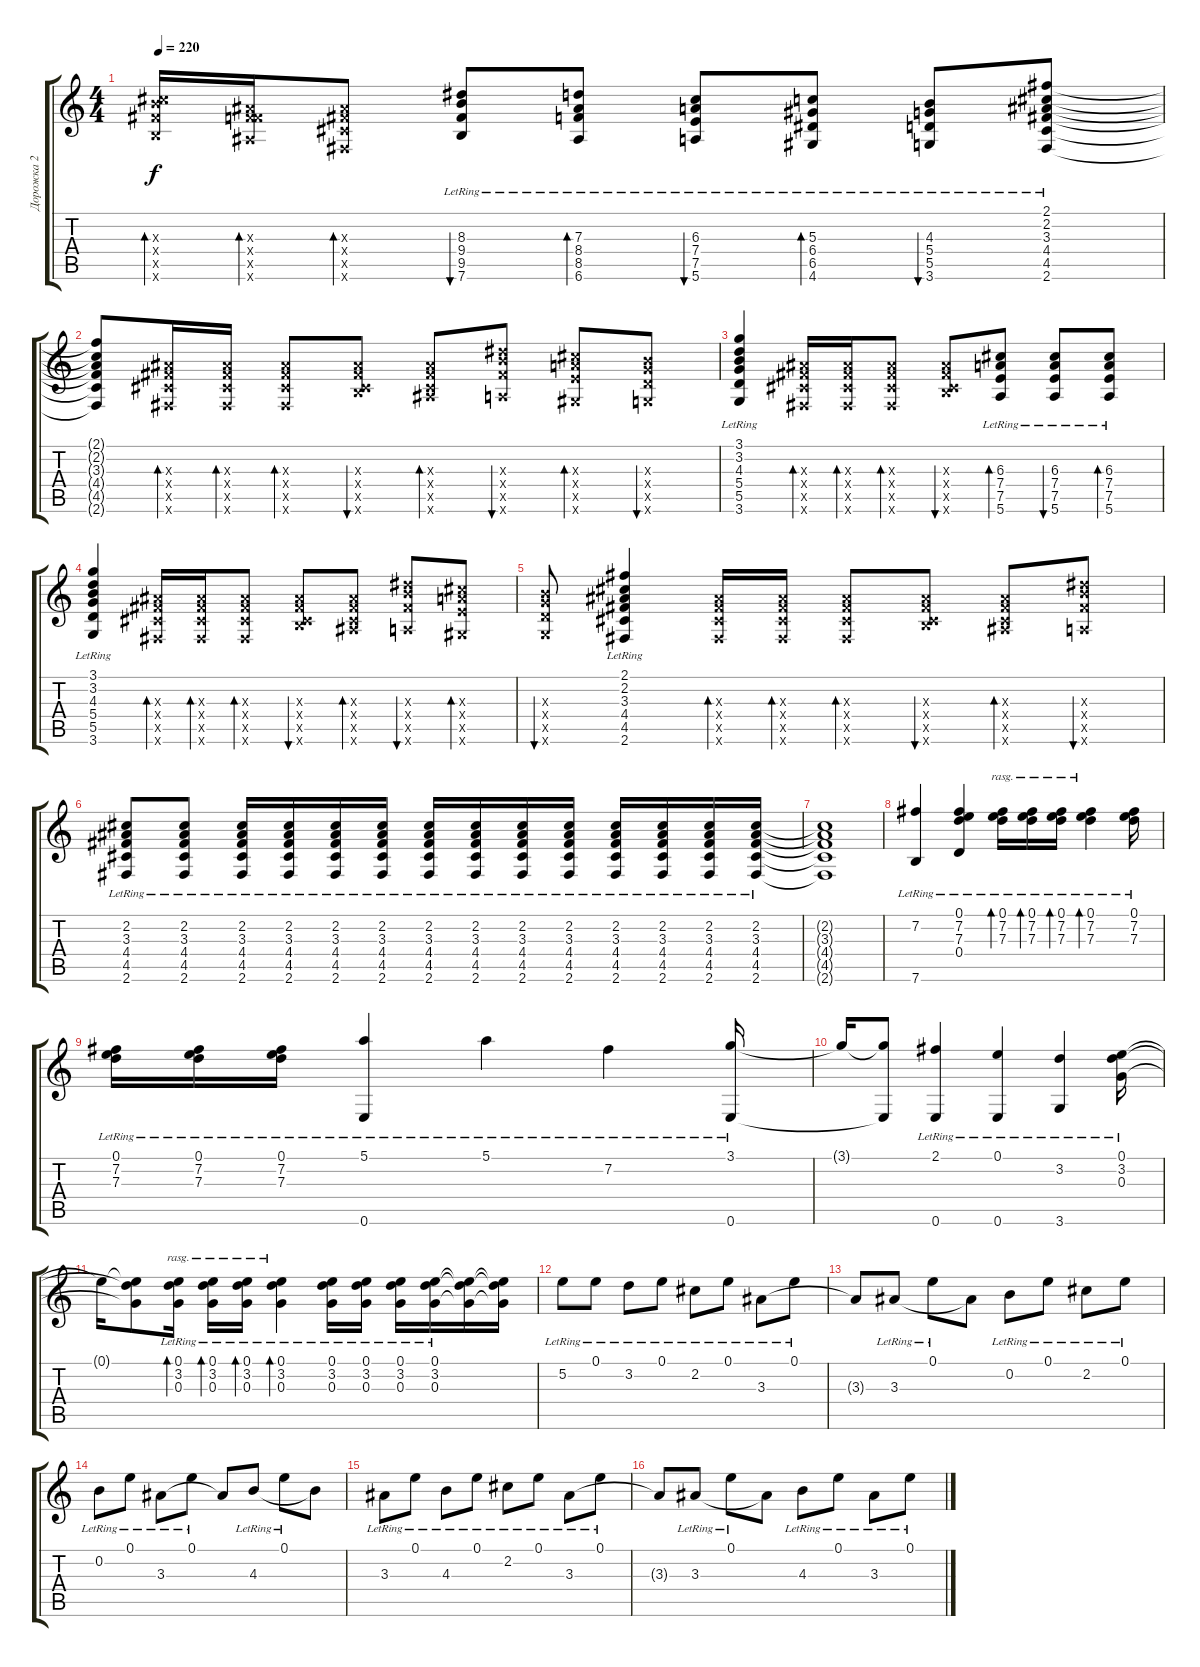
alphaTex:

\track ("Дорожка 2" "Дорожка 2") {instrument acousticguitarsteel}
\staff {score tabs}
\tuning (E4 B3 G3 D3 A2 E2) {hide}
\ts (4 4)
\tempo 220
\clef g2
\ks c
(6.3{x} 9.4{x} 9.5{x} 7.6{x}).16{bd 60 dy f} (3.3{x} 4.4{x} 8.5{x} 6.6{x}).16{bd 60} (3.3{x} 4.4{x} 4.5{x} 2.6{x}).8{bd 60} (8.3{lr} 9.4{lr} 9.5{lr} 7.6{lr}).8{bu 60} (7.3{lr} 8.4{lr} 8.5{lr} 6.6{lr}).8{bd 60} (6.3{lr} 7.4{lr} 7.5{lr} 5.6{lr}).8{bu 60} (5.3{lr} 6.4{lr} 6.5{lr} 4.6{lr}).8{bd 60} (4.3{lr} 5.4{lr} 5.5{lr} 3.6{lr}).8{bu 60} (2.1{lr} 2.2{lr} 3.3{lr} 4.4{lr} 4.5{lr} 2.6{lr}).8 |
(2.1{t} 2.2{t} 3.3{t} 4.4{t} 4.5{t} 2.6{t}).8 (3.3{x} 4.4{x} 4.5{x} 2.6{x}).16{bd 60} (3.3{x} 4.4{x} 4.5{x} 2.6{x}).16{bd 60} (3.3{x} 4.4{x} 4.5{x} 2.6{x}).8{bd 60} (3.3{x} 4.4{x} 4.5{x} 7.6{x}).8{bu 60} (3.3{x} 4.4{x} 4.5{x} 6.6{x}).8{bd 60} (8.3{x} 9.4{x} 9.5{x} 5.6{x}).8{bu 60} (6.3{x} 7.4{x} 7.5{x} 4.6{x}).8{bd 60} (4.3{x} 5.4{x} 5.5{x} 3.6{x}).8{bu 60} |
(3.1{lr} 3.2{lr} 4.3{lr} 5.4{lr} 5.5{lr} 3.6{lr}).4 (3.3{x} 4.4{x} 4.5{x} 2.6{x}).16{bd 60} (3.3{x} 4.4{x} 4.5{x} 2.6{x}).16{bd 60} (3.3{x} 4.4{x} 4.5{x} 2.6{x}).8{bd 60} (3.3{x} 4.4{x} 4.5{x} 7.6{x}).8{bu 60} (6.3{lr} 7.4{lr} 7.5{lr} 5.6{lr}).8{bd 60} (6.3{lr} 7.4{lr} 7.5{lr} 5.6{lr}).8{bu 60} (6.3{lr} 7.4{lr} 7.5{lr} 5.6{lr}).8{bd 60} |
(3.1{lr} 3.2{lr} 4.3{lr} 5.4{lr} 5.5{lr} 3.6{lr}).4 (3.3{x} 4.4{x} 4.5{x} 2.6{x}).16{bd 60} (3.3{x} 4.4{x} 4.5{x} 2.6{x}).16{bd 60} (3.3{x} 4.4{x} 4.5{x} 2.6{x}).8{bd 60} (3.3{x} 4.4{x} 4.5{x} 7.6{x}).8{bu 60} (3.3{x} 4.4{x} 4.5{x} 6.6{x}).8{bd 60} (8.3{x} 9.4{x} 9.5{x} 5.6{x}).8{bu 60} (6.3{x} 7.4{x} 7.5{x} 4.6{x}).8{bd 60} |
(4.3{x} 5.4{x} 5.5{x} 3.6{x}).8{bu 60} (2.1{lr} 2.2{lr} 3.3{lr} 4.4{lr} 4.5{lr} 2.6{lr}).4 (3.3{x} 4.4{x} 4.5{x} 2.6{x}).16{bd 60} (3.3{x} 4.4{x} 4.5{x} 2.6{x}).16{bd 60} (3.3{x} 4.4{x} 4.5{x} 2.6{x}).8{bd 60} (3.3{x} 4.4{x} 4.5{x} 7.6{x}).8{bu 60} (3.3{x} 4.4{x} 4.5{x} 6.6{x}).8{bd 60} (8.3{x} 9.4{x} 9.5{x} 5.6{x}).8{bu 60} |
(2.2{lr} 3.3{lr} 4.4{lr} 4.5{lr} 2.6{lr}).8 (2.2{lr} 3.3{lr} 4.4{lr} 4.5{lr} 2.6{lr}).8 (2.2{lr} 3.3{lr} 4.4{lr} 4.5{lr} 2.6{lr}).16 (2.2{lr} 3.3{lr} 4.4{lr} 4.5{lr} 2.6{lr}).16 (2.2{lr} 3.3{lr} 4.4{lr} 4.5{lr} 2.6{lr}).16 (2.2{lr} 3.3{lr} 4.4{lr} 4.5{lr} 2.6{lr}).16 (2.2{lr} 3.3{lr} 4.4{lr} 4.5{lr} 2.6{lr}).16 (2.2{lr} 3.3{lr} 4.4{lr} 4.5{lr} 2.6{lr}).16 (2.2{lr} 3.3{lr} 4.4{lr} 4.5{lr} 2.6{lr}).16 (2.2{lr} 3.3{lr} 4.4{lr} 4.5{lr} 2.6{lr}).16 (2.2{lr} 3.3{lr} 4.4{lr} 4.5{lr} 2.6{lr}).16 (2.2{lr} 3.3{lr} 4.4{lr} 4.5{lr} 2.6{lr}).16 (2.2{lr} 3.3{lr} 4.4{lr} 4.5{lr} 2.6{lr}).16 (2.2{lr} 3.3{lr} 4.4{lr} 4.5{lr} 2.6{lr}).16 |
(2.2{t} 3.3{t} 4.4{t} 4.5{t} 2.6{t}).1 |
(7.2{lr} 7.6{lr}).4 (0.1{lr} 7.2{lr} 7.3{lr} 0.4{lr}).4 (0.1{lr} 7.2{lr} 7.3{lr}).16{bd 60 rasg ii} (0.1{lr} 7.2{lr} 7.3{lr}).16{bd 60 rasg ii} (0.1{lr} 7.2{lr} 7.3{lr}).16{bd 60 rasg ii} (0.1{lr} 7.2{lr} 7.3{lr}).4{bd 60 rasg ii} (0.1{lr} 7.2{lr} 7.3{lr}).16 |
(0.1{lr} 7.2{lr} 7.3{lr}).16 (0.1{lr} 7.2{lr} 7.3{lr}).16 (0.1{lr} 7.2{lr} 7.3{lr}).16 (5.1{lr} 0.6{lr}).4 5.1{lr}.4 7.2{lr}.4 (3.1{lr} 0.6{lr}).16 |
3.1{t}.16 (3.1{t} 0.6{t}).8 (2.1{lr} 0.6{lr}).4 (0.1{lr} 0.6{lr}).4 (3.2{lr} 3.6{lr}).4 (0.1{lr} 3.2{lr} 0.3{lr}).16 |
0.1{t}.16 (0.1{t} 3.2{t} 0.3{t}).8 (0.1{lr} 3.2{lr} 0.3{lr}).16{bd 60 rasg ii} (0.1{lr} 3.2{lr} 0.3{lr}).16{bd 60 rasg ii} (0.1{lr} 3.2{lr} 0.3{lr}).16{bd 60 rasg ii} (0.1{lr} 3.2{lr} 0.3{lr}).4{bd 60 rasg ii} (0.1{lr} 3.2{lr} 0.3{lr}).16 (0.1{lr} 3.2{lr} 0.3{lr}).16 (0.1{lr} 3.2{lr} 0.3{lr}).16 (0.1{lr} 3.2{lr} 0.3{lr}).16 (0.1{t} 3.2{t} 0.3{t}).16 (0.1{t} 3.2{t} 0.3{t}).16 |
5.2{lr}.8 0.1{lr}.8 3.2{lr}.8 0.1{lr}.8 2.2{lr}.8 0.1{lr}.8 3.3{lr}.8 0.1{lr}.8 |
3.3{t}.8 3.3{lr}.8 0.1{lr}.8 3.3{t}.8 0.2{lr}.8 0.1{lr}.8 2.2{lr}.8 0.1{lr}.8 |
0.2{lr}.8 0.1{lr}.8 3.3{lr}.8 0.1{lr}.8 3.3{t}.8 4.3{lr}.8 0.1{lr}.8 4.3{t}.8 |
3.3{lr}.8 0.1{lr}.8 4.3{lr}.8 0.1{lr}.8 2.2{lr}.8 0.1{lr}.8 3.3{lr}.8 0.1{lr}.8 |
3.3{t}.8 3.3{lr}.8 0.1{lr}.8 3.3{t}.8 4.3{lr}.8 0.1{lr}.8 3.3{lr}.8 0.1{lr}.8
